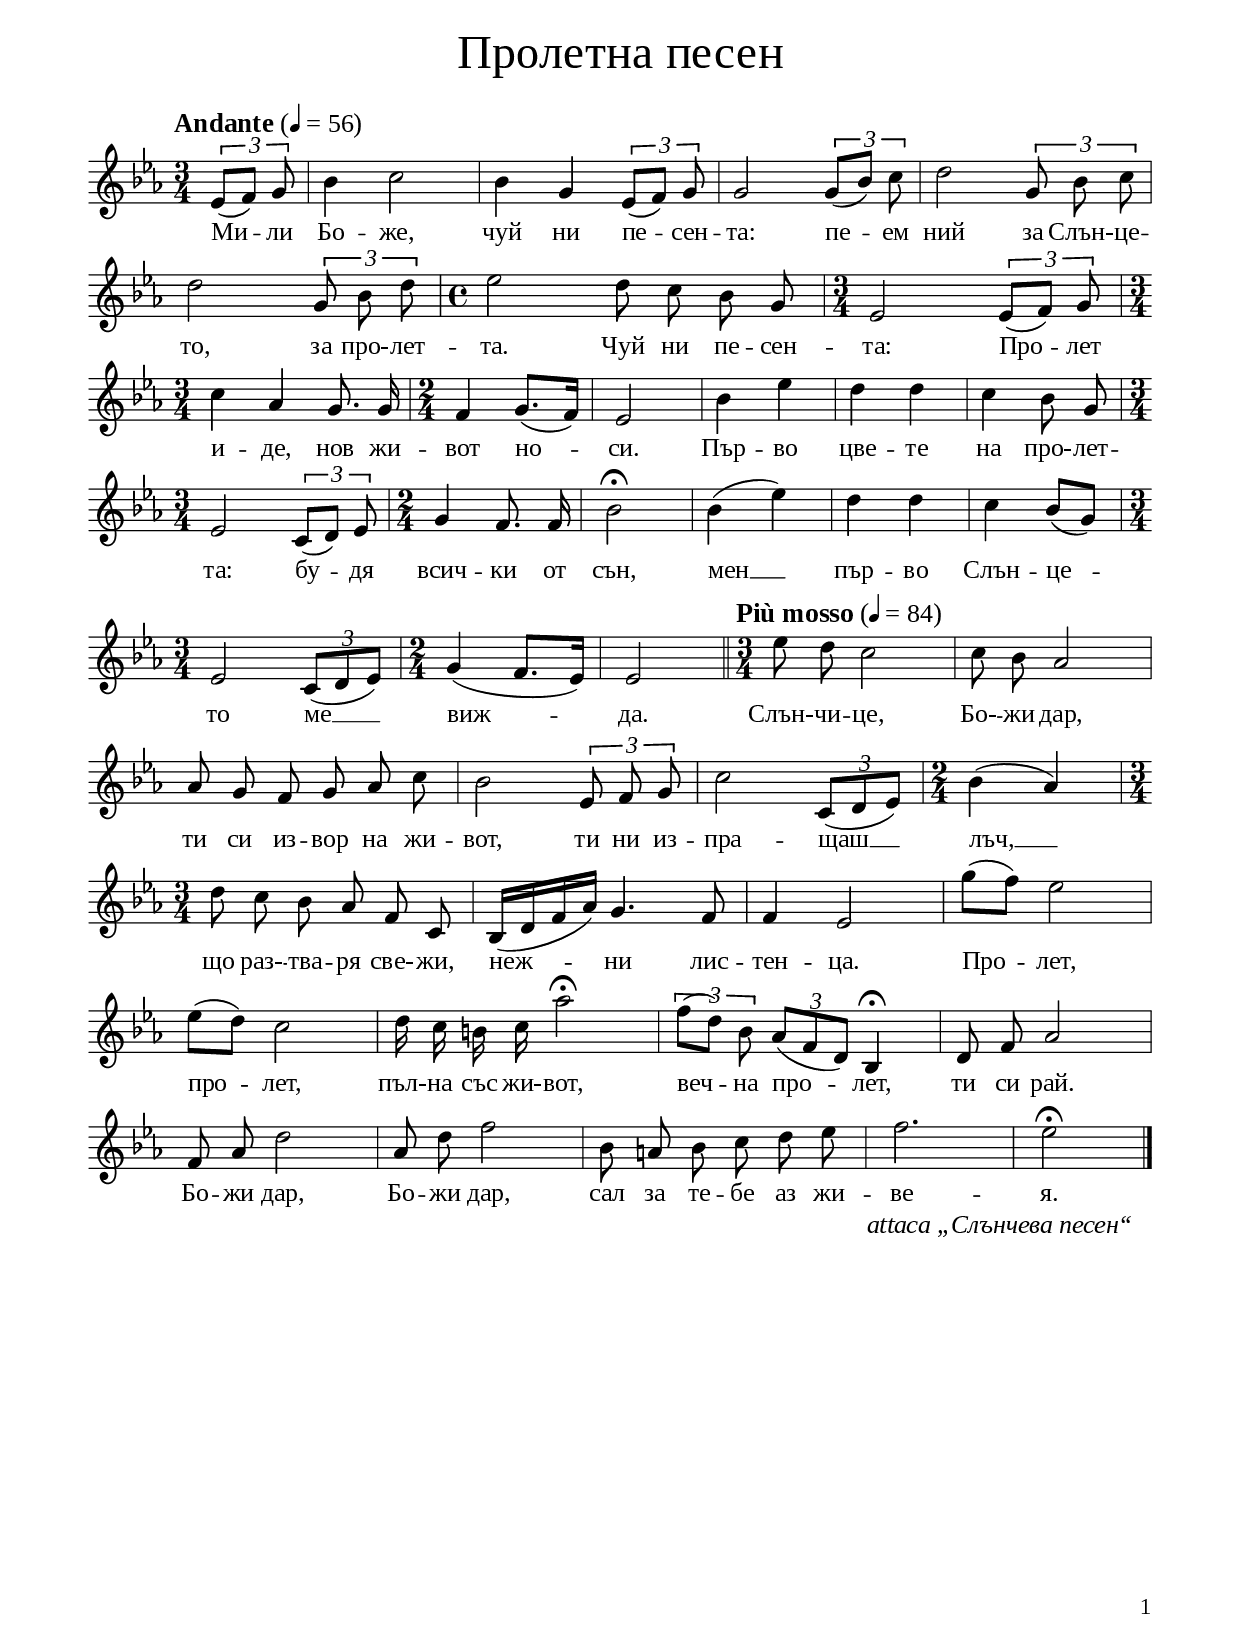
\version "2.24.3"

\include "include/globals.ily"

\bookpart {
  \label #'ref124
  \tocItem \markup "Пролетна песен"
  \paper {
    print-all-headers = ##t
    print-page-number = ##t
    print-first-page-number = ##t

    % put page numbers on the bottom
    oddHeaderMarkup = \markup ""
    evenHeaderMarkup = \markup ""
    oddFooterMarkup = \markup
    \fill-line {
      ""
      \if \should-print-page-number \fromproperty #'page:page-number-string
    }
    evenFooterMarkup = \markup
    \fill-line {
      \if \should-print-page-number \fromproperty #'page:page-number-string
      ""
    }

    left-margin = 1.5\cm
    right-margin = 1.5\cm
    top-margin = 1.6\cm
    bottom-margin = 1.2\cm
    ragged-bottom = ##t % do not spread the staves to fill the whole vertical space

    % change distance between staves
    system-system-spacing =
    #'((basic-distance . 10)
       (minimum-distance . 6)
       (padding . 1)
       (stretchability . 12))
  }
  \score {
    \include "include/score-layout.ily"

    \new Voice \relative c' {
      \clef treble
      \key es \major
      \time 3/4
      \tempoFunc "Andante" 4 "56"
      \autoBeamOff
      \partial 4
      \times 2/3 { es8 ( [  f8 ) ] g8 } | % 2
      bes4c2 | % 3
      bes4  g4
      \times 2/3  {
        es8 ( [  f8 ) ] g8
      }
      | % 4
      g2
      \times 2/3  {
        g8 ( [  bes8 ) ] c8
      }
      | % 5
      d2
      \tupletUp \times 2/3  {
        g,8   bes8  c8
      }
      \break
      | % 6
      d2
      \times 2/3  {
        g,8 bes8 d8
      }
      | % 7
      \time 4/4
      es2 d8 c8 bes8
      g8 | % 8
      \time 3/4  | % 8
      es2
      \times 2/3  {
        es8 ( [  f8 ) ] g8
      }
      | \time 3/4 % 9

      \break
      c4  as4  g8.  g16 |

      \time 2/4  |
      f4  g8. ( [  f16 ) ] | % 11
      es2 | % 12
      bes'4 es4  | % 13
      d4 d4 | % 14
      c4 bes8  g8 \break  | % 15
      \time 3/4  | % 15
      es2
      \times 2/3  {
        c8 ( [  d8 ) ] es8
      }
      | % 16
      \time 2/4  | % 16
      g4  f8.  f16 | % 17
      bes2 ^\fermata | % 18
      bes4 (es4 ) | % 19
      d4 d4 |
      c4  bes8 ( [  g8 ) ] \break | % 21
      \time 3/4  | % 21
      es2
      \times 2/3  {
        c8 ( [  d8  es8 ) ]
      }
      | % 22
      \time 2/4  | % 22
      g4 (  f8. [  es16 ) ] | % 23
      es2 \bar "||"
      \time 3/4  | % 24
      \tempoFunc "Più mosso" 4 "84" | % 24
      es'8 d8 c2 | % 25
      c8 bes8  as2 \break | % 26
      as8  g8  f8  g8  as8
      c8| % 27
      bes2
      \times 2/3  {
        es,8   f8  g8
      }
      | % 28
      c2
      \times 2/3  {
        c,8 ( [  d8  es8 ) ]
      }
      | % 29
      \time 2/4 bes'4 (  as4 ) | \break
      \time 3/4
      d8c8
      bes8  as8  f8  c8  bes16 (
      [  d16  f16  as16 ) ]  % 31
      g4.  f8  f4  % 32
      es2  |  % 33
      g'8 ( [f8 ) ] es2 | \break % 34
      es8 ( [d8 ) ]c2 | % 35
      d16 c16 b16 c16
      as'2 ^\fermata |   % 36
      \times 2/3  {
        f8 ( [d8 ) ] bes8
      }
      \times 2/3  {
        as8 ( [  f8  d8 ) ]
      }
      bes4 ^\fermata | % 37
      d8 f8 as2 \break | % 38
      f8 as8  d2 | % 39
      as8  d8  f2 |
      bes,8 a8  bes8  c8
      d8  es8 | % 41
      f2. | % 42
      es2 \fermata \bar "|."

    }
    \addlyrics {
      Ми  -- ли Бо -- же, чуй ни пе
      -- сен -- та: пе -- ем ний
      за "Слън-" -- це -- то, за "про-" -- лет
      -- та. Чуй ни пе -- сен -- та: Про
      -- лет и -- де, нов жи -- вот но
      -- си. Пър -- во цве -- те на
      "про-" -- лет -- та: бу  -- дя всич
      -- ки от сън, мен __  пър -- во
      Слън -- це -- то ме  __ виж
      --  да. "Слън-" -- чи -- це, "Бо-" --
      жи дар, ти си из -- вор на жи --
      вот, ти ни из -- пра -- щаш __
      лъч, __ що "раз-" -- тва -- ря "све-" --
      жи, неж --   ни лис -- тен
      -- ца. Про -- лет, про -- лет,
      "пъл-" -- на със "жи-" -- вот, веч  --
      на про --  лет, ти си рай.
      Бо -- жи дар, Бо -- жи дар, сал
      за те -- бе аз жи -- ве -- я.}

      \header {
        title = \titleFunc #'ref_desc_12 "Пролетна песен" "Proletna pesen"
      }

      \midi{}

    } % score

    \markup \italic \dc-one-nobold "attaca „Слънчева песен“"



  } % bookpart
